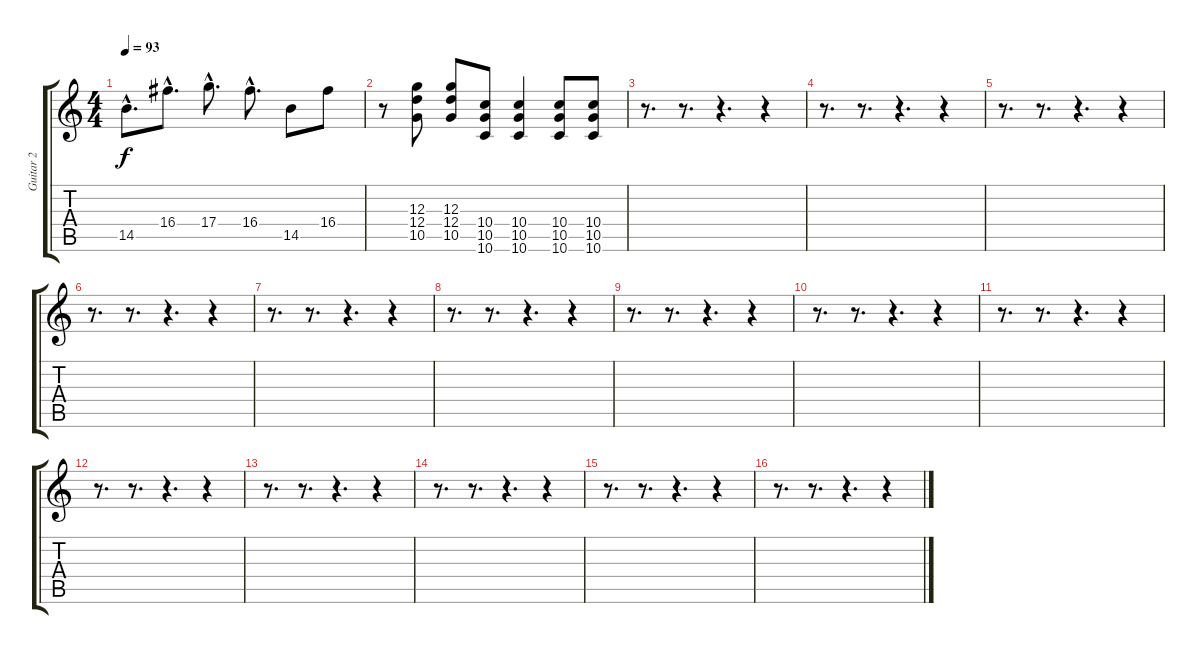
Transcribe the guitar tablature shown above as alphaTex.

\track ("Guitar 2" "Guitar 2") {instrument distortionguitar}
\staff {score tabs}
\tuning (E4 B3 G3 D3 A2 D2) {hide}
\ts (4 4)
\tempo 93
\clef g2
\ks c
14.5{hac}.8{d dy f volume 11} 16.4{hac}.8{d} 17.4{hac}.8{d} 16.4{hac}.8{d} 14.5.8 16.4.8 |
r.8 (12.3 12.4 10.5).8{volume 8} (12.3 12.4 10.5).8 (10.4 10.5 10.6).8 (10.4 10.5 10.6).4 (10.4 10.5 10.6).8 (10.4 10.5 10.6).8 |
r.8{d volume 11} r.8{d} r.4{d} r.4 |
r.8{d} r.8{d} r.4{d} r.4 |
r.8{d} r.8{d} r.4{d} r.4 |
r.8{d} r.8{d} r.4{d} r.4 |
r.8{d} r.8{d} r.4{d} r.4 |
r.8{d} r.8{d} r.4{d} r.4 |
r.8{d} r.8{d} r.4{d} r.4 |
r.8{d} r.8{d} r.4{d} r.4 |
r.8{d} r.8{d} r.4{d} r.4 |
r.8{d} r.8{d} r.4{d} r.4 |
r.8{d} r.8{d} r.4{d} r.4 |
r.8{d} r.8{d} r.4{d} r.4 |
r.8{d} r.8{d} r.4{d} r.4 |
r.8{d} r.8{d} r.4{d} r.4
